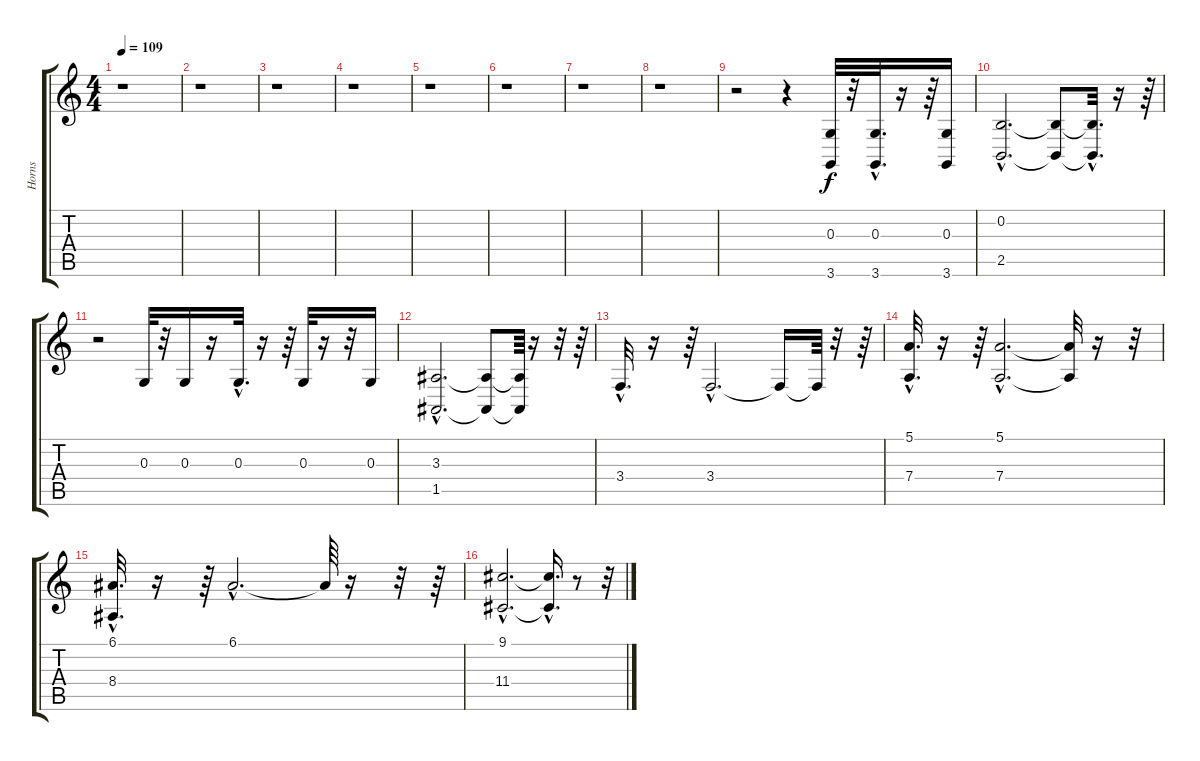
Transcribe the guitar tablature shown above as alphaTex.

\track ("Horns" "Horns") {instrument brasssection}
\staff {score tabs}
\tuning (E4 B3 G3 D3 A2 E2) {hide}
\ts (4 4)
\tempo 109
\clef g2
\ks c
r.1{dy f instrument brasssection} |
r.1 |
r.1 |
r.1 |
r.1 |
r.1 |
r.1 |
r.1 |
r.2 r.4 (0.3 3.6).32 r.32 (0.3{hac} 3.6{hac}).32{d} r.16 r.64 (0.3 3.6).16 |
(0.2{hac} 2.5{hac}).2{d} (0.2{t} 2.5{t}).8 (0.2{hac t} 2.5{hac t}).32{d} r.16 r.64 |
r.2 0.3.32 r.32 0.3.16 r.16 0.3{hac}.32{d} r.16 r.64 0.3.32 r.16 r.32 0.3.16 |
(3.3{hac} 1.5{hac}).2{d} (3.3{t} 1.5{t}).8 (3.3{t} 1.5{t}).64 r.16 r.32 r.64 |
3.4{hac}.32{d} r.16 r.64 3.4{hac}.2{d} 3.4{t}.16 3.4{t}.64 r.32 r.64 |
(5.1{hac} 7.4{hac}).32{d} r.16 r.64 (5.1{hac} 7.4{hac}).2{d} (5.1{t} 7.4{t}).32 r.16 r.32 |
(6.1{hac} 8.4{hac}).32{d} r.16 r.64 6.1{hac}.2{d} 6.1{t}.64 r.16 r.32 r.64 |
(9.1{hac} 11.4{hac}).2{d} (9.1{hac t} 11.4{hac t}).16{d} r.8 r.32
